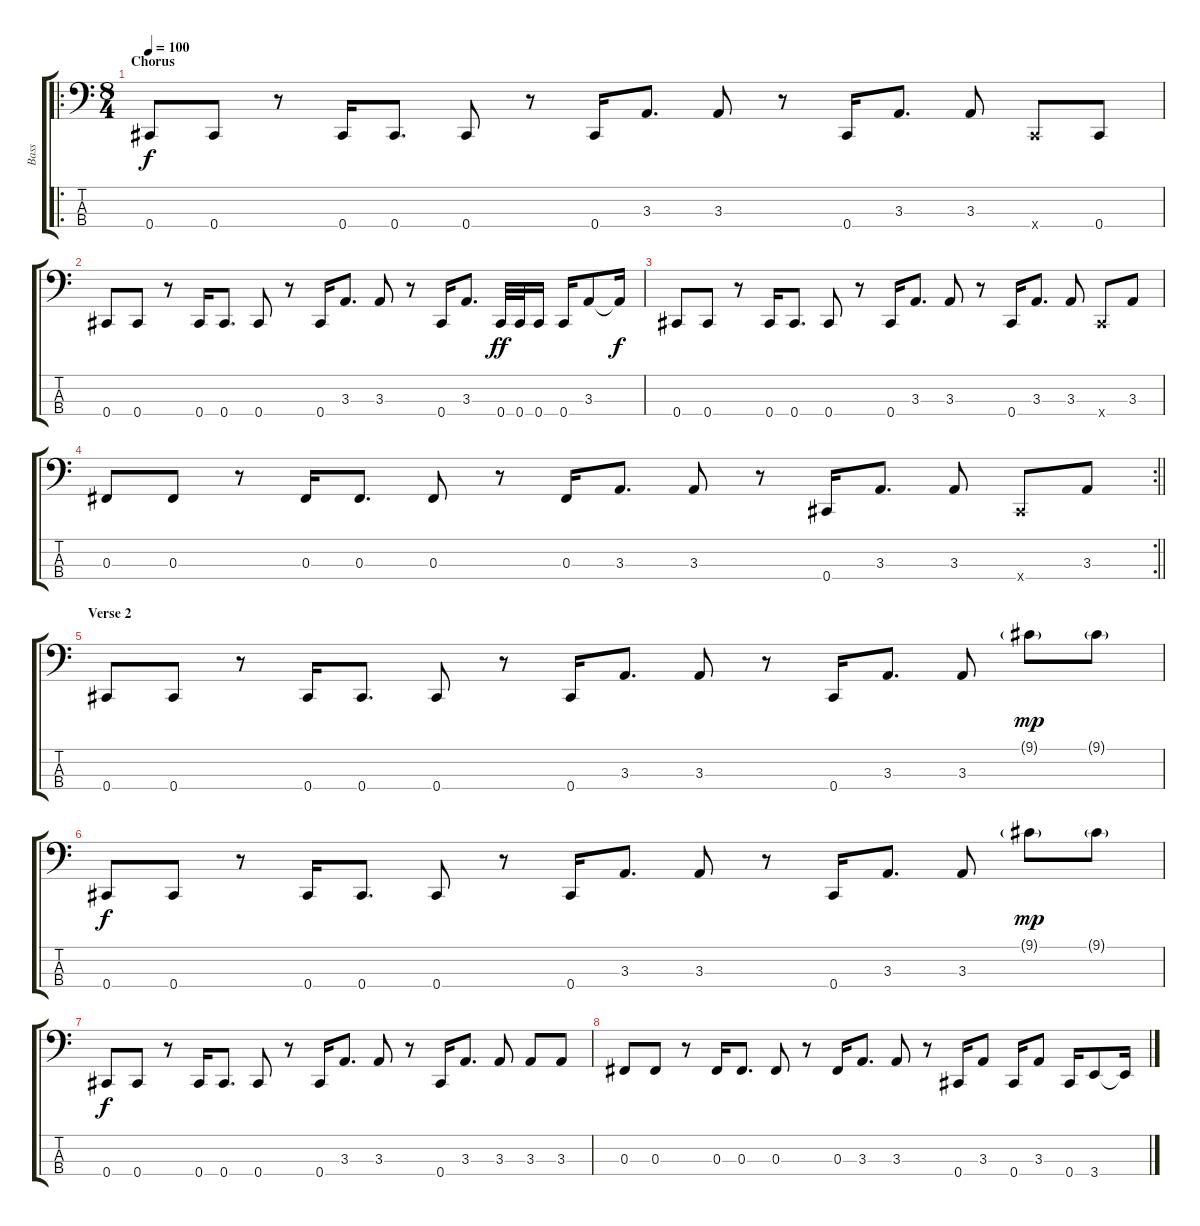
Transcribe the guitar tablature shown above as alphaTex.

\track ("Bass" "Bass") {instrument synthbass1}
\staff {score tabs}
\tuning (E2 B1 Gb1 Db1) {hide}
\ro
\ts (8 4)
\section ("" "Chorus")
\tempo 100
\clef f4
\ks c
0.4.8{dy f} 0.4.8 r.8 0.4.16 0.4.8{d} 0.4.8 r.8 0.4.16 3.3.8{d} 3.3.8 r.8 0.4.16 3.3.8{d} 3.3.8 0.4{x}.8 0.4.8 |
0.4.8 0.4.8 r.8 0.4.16 0.4.8{d} 0.4.8 r.8 0.4.16 3.3.8{d} 3.3.8 r.8 0.4.16 3.3.8{d} 0.4.32{dy ff} 0.4.32 0.4.16 0.4.16 3.3.8 3.3{t}.16{dy f} |
0.4.8 0.4.8 r.8 0.4.16 0.4.8{d} 0.4.8 r.8 0.4.16 3.3.8{d} 3.3.8 r.8 0.4.16 3.3.8{d} 3.3.8 0.4{x}.8 3.3.8 |
\rc 2
\barLineRight lightlight
0.3.8 0.3.8 r.8 0.3.16 0.3.8{d} 0.3.8 r.8 0.3.16 3.3.8{d} 3.3.8 r.8 0.4.16 3.3.8{d} 3.3.8 0.4{x}.8 3.3.8 |
\section ("" "Verse 2")
0.4.8 0.4.8 r.8 0.4.16 0.4.8{d} 0.4.8 r.8 0.4.16 3.3.8{d} 3.3.8 r.8 0.4.16 3.3.8{d} 3.3.8 9.1{g}.8{dy mp} 9.1{g}.8 |
0.4.8{dy f} 0.4.8 r.8 0.4.16 0.4.8{d} 0.4.8 r.8 0.4.16 3.3.8{d} 3.3.8 r.8 0.4.16 3.3.8{d} 3.3.8 9.1{g}.8{dy mp} 9.1{g}.8 |
0.4.8{dy f} 0.4.8 r.8 0.4.16 0.4.8{d} 0.4.8 r.8 0.4.16 3.3.8{d} 3.3.8 r.8 0.4.16 3.3.8{d} 3.3.8 3.3.8 3.3.8 |
0.3.8 0.3.8 r.8 0.3.16 0.3.8{d} 0.3.8 r.8 0.3.16 3.3.8{d} 3.3.8 r.8 0.4.16 3.3.8 0.4.16 3.3.8 0.4.16 3.4.8 3.4{t}.16
